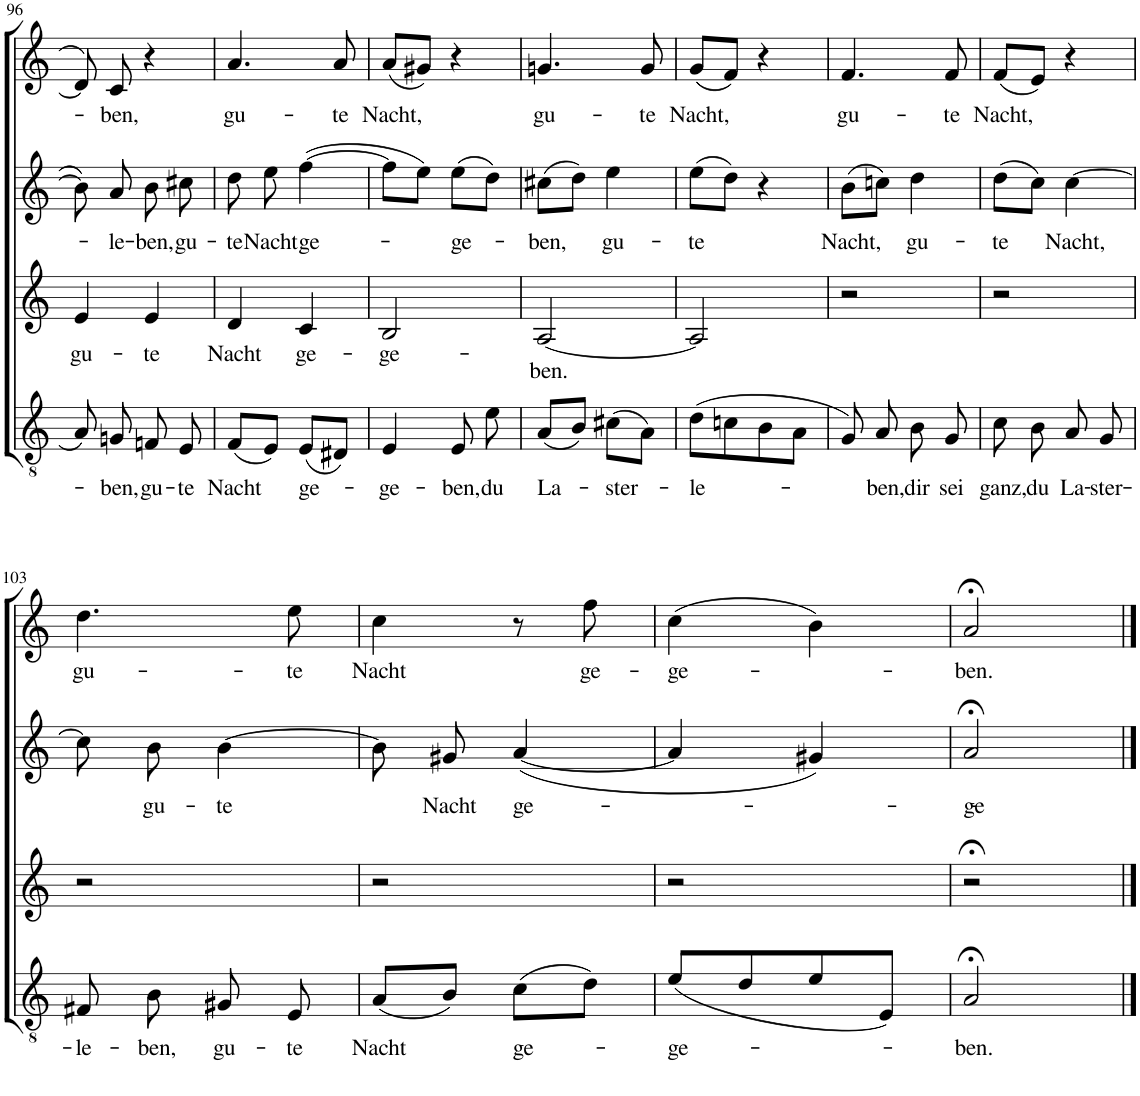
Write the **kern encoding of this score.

**kern	**text	**kern	**text	**kern	**text	**kern	**text
*part4	*part4	*part3	*part3	*part2	*part2	*part1	*part1
*staff4	*staff4	*staff3	*staff3	*staff2	*staff2	*staff1	*staff1
*I"Tenori	*	*I"Contralti	*	*I"Soprani II	*	*I"Soprani I	*
!!LO:PB:g=z
*clefGv2	*	*clefG2	*	*clefG2	*	*clefG2	*
*	*	*	*	*Trd1c2	*	*Trd1c2	*
*k[]	*	*k[]	*	*k[]	*	*k[]	*
*M2/4	*	*M2/4	*	*M2/4	*	*M2/4	*
=96	=96	=96	=96	=96	=96	=96	=96
!	!	!	!LO:LY:b	!	!	!	!
8A/	.	4e/	gu-	8b\]	.	8d/]	.
!	!LO:LY:b	!	!	!	!LO:LY:b	!	!LO:LY:b
8Gn/	-ben,	.	.	8a/	-le-	8c/	-ben,
!	!LO:LY:b	!	!LO:LY:b	!	!LO:LY:b	!	!
8Fn/	gu-	4e/	-te	8b\	-ben,	4r	.
!	!LO:LY:b	!	!	!	!LO:LY:b	!	!
8E/	-te	.	.	8cc#X\	gu-	.	.
=97	=97	=97	=97	=97	=97	=97	=97
!	!LO:LY:b	!	!LO:LY:b	!	!LO:LY:b	!	!LO:LY:b
(8F/L	Nacht	4d/	Nacht	8dd\	-te	4.a/	gu-
!	!	!	!	!	!LO:LY:b	!	!
8E/J)	.	.	.	8ee\	Nacht	.	.
!	!LO:LY:b	!	!LO:LY:b	!	!LO:LY:b	!	!
(8E/L	ge-	4c/	ge-	([4ff\	ge-	.	.
!	!	!	!	!	!	!	!LO:LY:b
8D#X/J)	.	.	.	.	.	8a/	-te
=98	=98	=98	=98	=98	=98	=98	=98
!	!LO:LY:b	!	!LO:LY:b	!	!	!	!LO:LY:b
4E/	-ge-	2B/	-ge-	8ff\L]	.	(8a/L	Nacht,
.	.	.	.	8ee\J)	.	8g#X/J)	.
!	!LO:LY:b	!	!	!	!LO:LY:b	!	!
8E/	-ben,	.	.	(8ee\L	-ge-	4r	.
!	!LO:LY:b	!	!	!	!	!	!
8e\	du	.	.	8dd\J)	.	.	.
=99	=99	=99	=99	=99	=99	=99	=99
!	!LO:LY:b	!	!LO:LY:b	!	!LO:LY:b	!	!LO:LY:b
(8A/L	La-	[2A/	-ben.	(8cc#X\L	-ben,	4.gn/	gu-
8B/J)	.	.	.	8dd\J)	.	.	.
!	!LO:LY:b	!	!	!	!LO:LY:b	!	!
(8c#X\L	-ster-	.	.	4ee\	gu-	.	.
!	!	!	!	!	!	!	!LO:LY:b
8A\J)	.	.	.	.	.	8g/	-te
=100	=100	=100	=100	=100	=100	=100	=100
!	!LO:LY:b	!	!	!	!LO:LY:b	!	!LO:LY:b
(8d\L	-le-	2A/]	.	(8ee\L	-te	(8g/L	Nacht,
8cn\	.	.	.	8dd\J)	.	8f/J)	.
8B\	.	.	.	4r	.	4r	.
8A\J	.	.	.	.	.	.	.
=101	=101	=101	=101	=101	=101	=101	=101
!	!	!	!	!	!LO:LY:b	!	!LO:LY:b
8G/)	.	2r	.	(8b\L	Nacht,	4.f/	gu-
!	!LO:LY:b	!	!	!	!	!	!
8A/	-ben,	.	.	8ccn\J)	.	.	.
!	!LO:LY:b	!	!	!	!LO:LY:b	!	!
8B\	dir	.	.	4dd\	gu-	.	.
!	!LO:LY:b	!	!	!	!	!	!LO:LY:b
8G/	sei	.	.	.	.	8f/	-te
=102	=102	=102	=102	=102	=102	=102	=102
!	!LO:LY:b	!	!	!	!LO:LY:b	!	!LO:LY:b
8c\	ganz,	2r	.	(8dd\L	-te	(8f/L	Nacht,
!	!LO:LY:b	!	!	!	!	!	!
8B\	du	.	.	8cc\J)	.	8e/J)	.
!	!LO:LY:b	!	!	!	!LO:LY:b	!	!
8A/	La-	.	.	[4cc\	Nacht,	4r	.
!	!LO:LY:b	!	!	!	!	!	!
8G/	-ster-	.	.	.	.	.	.
!!LO:LB:g=z
=103	=103	=103	=103	=103	=103	=103	=103
!	!LO:LY:b	!	!	!	!	!	!LO:LY:b
8F#X/	-le-	2r	.	8cc\]	.	4.dd\	gu-
!	!LO:LY:b	!	!	!	!LO:LY:b	!	!
8B\	-ben,	.	.	8b\	gu-	.	.
!	!LO:LY:b	!	!	!	!LO:LY:b	!	!
8G#X/	gu-	.	.	[4b\	-te	.	.
!	!LO:LY:b	!	!	!	!	!	!LO:LY:b
8E/	-te	.	.	.	.	8ee\	-te
=104	=104	=104	=104	=104	=104	=104	=104
!	!LO:LY:b	!	!	!	!	!	!LO:LY:b
(8A/L	Nacht	2r	.	8b\]	.	4cc\	Nacht
!	!	!	!	!	!LO:LY:b	!	!
8B/J)	.	.	.	8g#X/	Nacht	.	.
!	!LO:LY:b	!	!	!	!LO:LY:b	!	!
(8c\L	ge-	.	.	([4a/	ge-	8r	.
!	!	!	!	!	!	!	!LO:LY:b
8d\J)	.	.	.	.	.	8ff\	ge-
=105	=105	=105	=105	=105	=105	=105	=105
!	!LO:LY:b	!	!	!	!	!	!LO:LY:b
(8e/L	-ge-	2r	.	4a/]	.	(4cc\	-ge-
8d/	.	.	.	.	.	.	.
8e/	.	.	.	4g#X/)	.	4b\)	.
8E/J)	.	.	.	.	.	.	.
=106	=106	=106	=106	=106	=106	=106	=106
!	!LO:LY:b	!	!	!	!LO:LY:b	!	!LO:LY:b
2A;</	-ben.	2r;<	.	2a;</	-ge-	2a;</	-ben.
==	==	==	==	==	==	==	==
*-	*-	*-	*-	*-	*-	*-	*-
